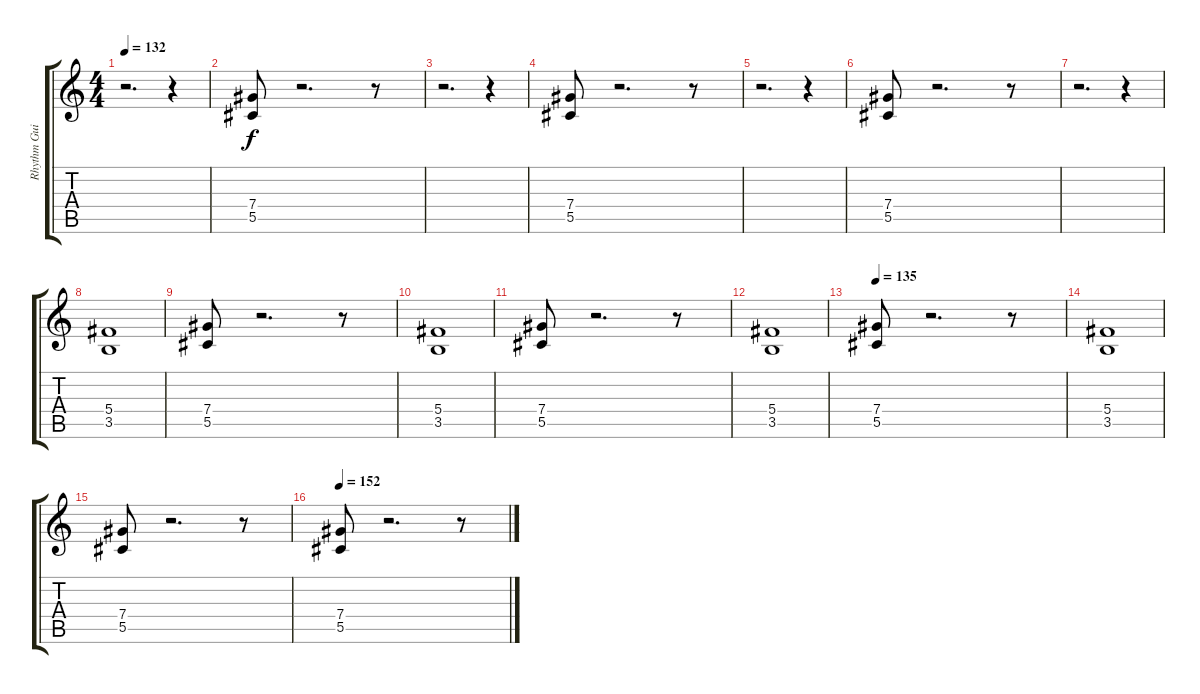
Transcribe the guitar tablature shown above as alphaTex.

\track ("Rhythm Guitar" "Rhythm Gui") {instrument distortionguitar}
\staff {score tabs}
\tuning (Eb4 Bb3 Gb3 Db3 Ab2 Eb2) {hide}
\ts (4 4)
\tempo 132
\clef g2
\ks c
r.2{d dy f} r.4 |
(7.4 5.5).8{volume 16 balance 8} r.2{d} r.8 |
r.2{d} r.4 |
(7.4 5.5).8{volume 16 balance 8} r.2{d} r.8 |
r.2{d} r.4 |
(7.4 5.5).8{volume 16 balance 8} r.2{d} r.8 |
r.2{d} r.4 |
(5.4 3.5).1 |
(7.4 5.5).8{volume 16 balance 8} r.2{d} r.8 |
(5.4 3.5).1 |
(7.4 5.5).8{volume 16 balance 8} r.2{d} r.8 |
(5.4 3.5).1 |
\tempo 135
(7.4 5.5).8{volume 16 balance 8} r.2{d} r.8 |
(5.4 3.5).1 |
(7.4 5.5).8{volume 16 balance 8} r.2{d} r.8 |
\tempo 152
(7.4 5.5).8{volume 16 balance 8} r.2{d} r.8
